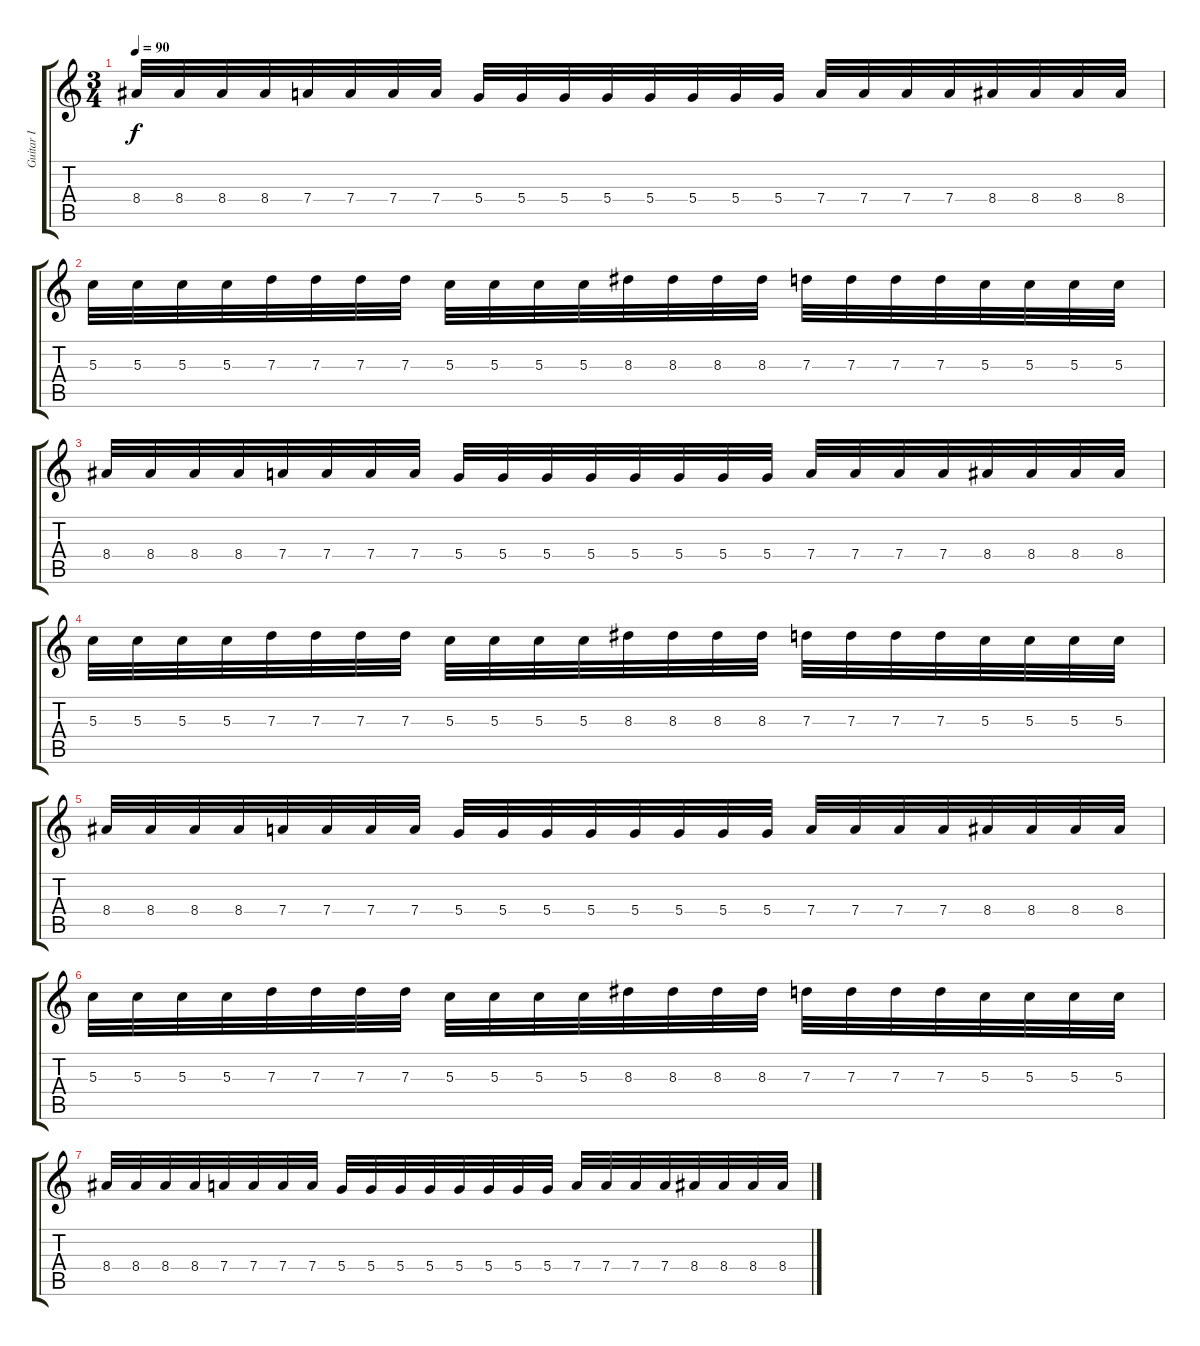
\track ("Guitar I" "Guitar I") {instrument distortionguitar}
\staff {score tabs}
\tuning (E4 B3 G3 D3 A2 E2) {hide}
\ts (3 4)
\tempo 90
\clef g2
\ks c
8.4.32{dy f} 8.4.32 8.4.32 8.4.32 7.4.32 7.4.32 7.4.32 7.4.32 5.4.32 5.4.32 5.4.32 5.4.32 5.4.32 5.4.32 5.4.32 5.4.32 7.4.32 7.4.32 7.4.32 7.4.32 8.4.32 8.4.32 8.4.32 8.4.32 |
5.3.32 5.3.32 5.3.32 5.3.32 7.3.32 7.3.32 7.3.32 7.3.32 5.3.32 5.3.32 5.3.32 5.3.32 8.3.32 8.3.32 8.3.32 8.3.32 7.3.32 7.3.32 7.3.32 7.3.32 5.3.32 5.3.32 5.3.32 5.3.32 |
8.4.32 8.4.32 8.4.32 8.4.32 7.4.32 7.4.32 7.4.32 7.4.32 5.4.32 5.4.32 5.4.32 5.4.32 5.4.32 5.4.32 5.4.32 5.4.32 7.4.32 7.4.32 7.4.32 7.4.32 8.4.32 8.4.32 8.4.32 8.4.32 |
5.3.32{volume 0} 5.3.32 5.3.32 5.3.32 7.3.32 7.3.32 7.3.32 7.3.32 5.3.32 5.3.32 5.3.32 5.3.32 8.3.32 8.3.32 8.3.32 8.3.32 7.3.32 7.3.32 7.3.32 7.3.32 5.3.32 5.3.32 5.3.32 5.3.32 |
8.4.32 8.4.32 8.4.32 8.4.32 7.4.32 7.4.32 7.4.32 7.4.32 5.4.32 5.4.32 5.4.32 5.4.32 5.4.32 5.4.32 5.4.32 5.4.32 7.4.32 7.4.32 7.4.32 7.4.32 8.4.32 8.4.32 8.4.32 8.4.32 |
5.3.32 5.3.32 5.3.32 5.3.32 7.3.32 7.3.32 7.3.32 7.3.32 5.3.32 5.3.32 5.3.32 5.3.32 8.3.32 8.3.32 8.3.32 8.3.32 7.3.32 7.3.32 7.3.32 7.3.32 5.3.32 5.3.32 5.3.32 5.3.32 |
8.4.32 8.4.32 8.4.32 8.4.32 7.4.32 7.4.32 7.4.32 7.4.32 5.4.32 5.4.32 5.4.32 5.4.32 5.4.32 5.4.32 5.4.32 5.4.32 7.4.32 7.4.32 7.4.32 7.4.32 8.4.32 8.4.32 8.4.32 8.4.32
